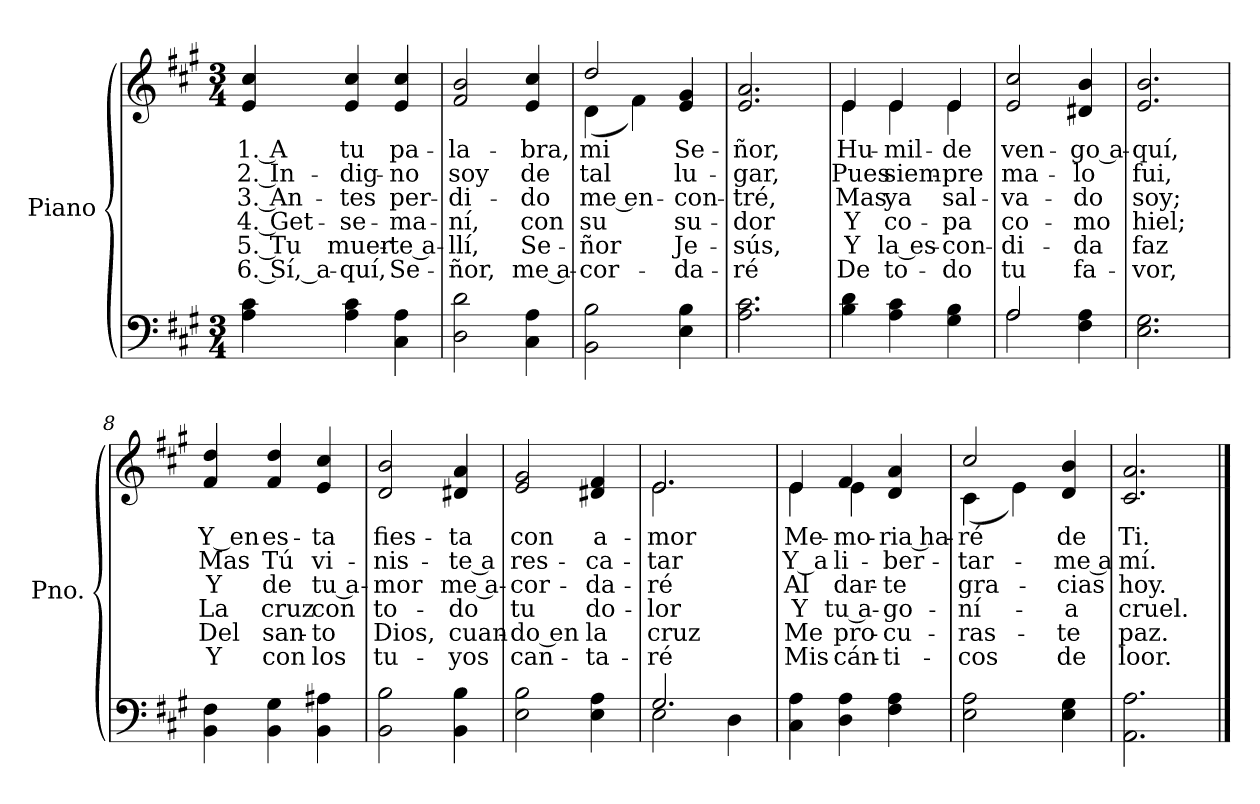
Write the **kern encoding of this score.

**kern	**kern	**text	**text	**text	**text	**text	**text
*part1	*part1	*part1	*part1	*part1	*part1	*part1	*part1
*staff2	*staff1	*staff1	*staff1	*staff1	*staff1	*staff1	*staff1
*I"Piano	*	*	*	*	*	*	*
*I'Pno.	*	*	*	*	*	*	*
*clefF4	*clefG2	*	*	*	*	*	*
*k[f#c#g#]	*k[f#c#g#]	*	*	*	*	*	*
*M3/4	*M3/4	*	*	*	*	*	*
=1	=1	=1	=1	=1	=1	=1	=1
!	!	!LO:LY:b	!LO:LY:b	!LO:LY:b	!LO:LY:b	!LO:LY:b	!LO:LY:b
4A\ 4c#\	4e/ 4cc#/	1. A	2. In-	3. An-	4. Get-	5. Tu	6. Sí, a-
!	!	!LO:LY:b	!LO:LY:b	!LO:LY:b	!LO:LY:b	!LO:LY:b	!LO:LY:b
4A\ 4c#\	4e/ 4cc#/	tu	-dig-	-tes	-se-	muer-	-quí,
!	!	!LO:LY:b	!LO:LY:b	!LO:LY:b	!LO:LY:b	!LO:LY:b	!LO:LY:b
4C#\ 4A\	4e/ 4cc#/	pa-	-no	per-	-ma-	-te a-	Se-
=2	=2	=2	=2	=2	=2	=2	=2
!	!	!LO:LY:b	!LO:LY:b	!LO:LY:b	!LO:LY:b	!LO:LY:b	!LO:LY:b
2D\ 2d\	2f#/ 2b/	-la-	soy	-di-	-ní,	-llí,	-ñor,
!	!	!LO:LY:b	!LO:LY:b	!LO:LY:b	!LO:LY:b	!LO:LY:b	!LO:LY:b
4C#\ 4A\	4e/ 4cc#/	-bra,	de	-do	con	Se-	me a-
=3	=3	=3	=3	=3	=3	=3	=3
!	!	!LO:LY:b	!LO:LY:b	!LO:LY:b	!LO:LY:b	!LO:LY:b	!LO:LY:b
*	*^	*	*	*	*	*	*
2BB\ 2B\	2dd/	(4d\	mi	tal	me en-	su	-ñor	-cor-
.	.	4f#\)	.	.	.	.	.	.
!	!	!	!LO:LY:b	!LO:LY:b	!LO:LY:b	!LO:LY:b	!LO:LY:b	!LO:LY:b
4E\ 4B\	4e/ 4g#/	4ryy	Se-	lu-	-con-	su-	Je-	-da-
=4	=4	=4	=4	=4	=4	=4	=4	=4
!	!	!	!LO:LY:b	!LO:LY:b	!LO:LY:b	!LO:LY:b	!LO:LY:b	!LO:LY:b
*	*v	*v	*	*	*	*	*	*
2.A\ 2.c#\	2.e/ 2.a/	-ñor,	-gar,	-tré,	-dor	-sús,	-ré
=5	=5	=5	=5	=5	=5	=5	=5
!	!	!LO:LY:b	!LO:LY:b	!LO:LY:b	!LO:LY:b	!LO:LY:b	!LO:LY:b
*	*^	*	*	*	*	*	*
4B\ 4d\	4e/	4e\	Hu-	Pues	Mas	Y	Y	De
!	!	!	!LO:LY:b	!LO:LY:b	!LO:LY:b	!LO:LY:b	!LO:LY:b	!LO:LY:b
4A\ 4c#\	4e/	4e\	-mil-	siem-	ya	co-	la es-	to-
!	!	!	!LO:LY:b	!LO:LY:b	!LO:LY:b	!LO:LY:b	!LO:LY:b	!LO:LY:b
4G#\ 4B\	4e/	4e\	-de	-pre	sal-	-pa	-con-	-do
=6	=6	=6	=6	=6	=6	=6	=6	=6
*^	*	*	*	*	*	*	*	*
!	!	!	!	!LO:LY:b	!LO:LY:b	!LO:LY:b	!LO:LY:b	!LO:LY:b	!LO:LY:b
*	*	*v	*v	*	*	*	*	*	*
2A/	2A\	2e/ 2cc#/	ven-	ma-	-va-	co-	-di-	tu
!	!	!	!LO:LY:b	!LO:LY:b	!LO:LY:b	!LO:LY:b	!LO:LY:b	!LO:LY:b
4F#\ 4A\	4ryy	4d#X/ 4b/	-go a-	-lo	-do	-mo	-da	fa-
=7	=7	=7	=7	=7	=7	=7	=7	=7
!	!	!	!LO:LY:b	!LO:LY:b	!LO:LY:b	!LO:LY:b	!LO:LY:b	!LO:LY:b
*v	*v	*	*	*	*	*	*	*
2.E\ 2.G#\	2.e/ 2.b/	-quí,	fui,	soy;	hiel;	faz	-vor,
=8	=8	=8	=8	=8	=8	=8	=8
!	!	!LO:LY:b	!LO:LY:b	!LO:LY:b	!LO:LY:b	!LO:LY:b	!LO:LY:b
4BB\ 4F#\	4f#/ 4dd/	Y en	Mas	Y	La	Del	Y
!	!	!LO:LY:b	!LO:LY:b	!LO:LY:b	!LO:LY:b	!LO:LY:b	!LO:LY:b
4BB\ 4G#\	4f#/ 4dd/	es-	Tú	de	cruz	san-	con
!	!	!LO:LY:b	!LO:LY:b	!LO:LY:b	!LO:LY:b	!LO:LY:b	!LO:LY:b
4BB\ 4A#X\	4e/ 4cc#/	-ta	vi-	tu a-	con	-to	los
=9	=9	=9	=9	=9	=9	=9	=9
!	!	!LO:LY:b	!LO:LY:b	!LO:LY:b	!LO:LY:b	!LO:LY:b	!LO:LY:b
2BB\ 2B\	2d/ 2b/	fies-	-nis-	-mor	to-	Dios,	tu-
!	!	!LO:LY:b	!LO:LY:b	!LO:LY:b	!LO:LY:b	!LO:LY:b	!LO:LY:b
4BB\ 4B\	4d#X/ 4a/	-ta	-te a	me a-	-do	cuan-	-yos
=10	=10	=10	=10	=10	=10	=10	=10
!	!	!LO:LY:b	!LO:LY:b	!LO:LY:b	!LO:LY:b	!LO:LY:b	!LO:LY:b
2E\ 2B\	2e/ 2g#/	con	res-	-cor-	tu	-do en	can-
!	!	!LO:LY:b	!LO:LY:b	!LO:LY:b	!LO:LY:b	!LO:LY:b	!LO:LY:b
4E\ 4A\	4d#X/ 4f#/	a-	-ca-	-da-	do-	la	-ta-
=11	=11	=11	=11	=11	=11	=11	=11
*^	*	*	*	*	*	*	*
!	!	!	!LO:LY:b	!LO:LY:b	!LO:LY:b	!LO:LY:b	!LO:LY:b	!LO:LY:b
*	*	*^	*	*	*	*	*	*
2.G#/	2E\	2.e/	2.e\	-mor	-tar	-ré	-lor	cruz	-ré
.	4D\	.	.	.	.	.	.	.	.
=12	=12	=12	=12	=12	=12	=12	=12	=12	=12
!	!	!	!	!LO:LY:b	!LO:LY:b	!LO:LY:b	!LO:LY:b	!LO:LY:b	!LO:LY:b
*v	*v	*	*	*	*	*	*	*	*
4C#\ 4A\	4e/	4e\	Me-	Y a	Al	Y	Me	Mis
!	!	!	!LO:LY:b	!LO:LY:b	!LO:LY:b	!LO:LY:b	!LO:LY:b	!LO:LY:b
4D\ 4A\	4f#/	4e\	-mo-	li-	dar-	tu a-	pro-	cán-
!	!	!	!LO:LY:b	!LO:LY:b	!LO:LY:b	!LO:LY:b	!LO:LY:b	!LO:LY:b
4F#\ 4A\	4d/ 4a/	4ryy	-ria ha-	-ber-	-te	-go-	-cu-	-ti-
=13	=13	=13	=13	=13	=13	=13	=13	=13
!	!	!	!LO:LY:b	!LO:LY:b	!LO:LY:b	!LO:LY:b	!LO:LY:b	!LO:LY:b
2E\ 2A\	2cc#/	(4c#\	-ré	-tar-	gra-	-ní-	-ras-	-cos
.	.	4e\)	.	.	.	.	.	.
!	!	!	!LO:LY:b	!LO:LY:b	!LO:LY:b	!LO:LY:b	!LO:LY:b	!LO:LY:b
4E\ 4G#\	4d/ 4b/	4ryy	de	-me a	-cias	-a	-te	de
=14	=14	=14	=14	=14	=14	=14	=14	=14
!	!	!	!LO:LY:b	!LO:LY:b	!LO:LY:b	!LO:LY:b	!LO:LY:b	!LO:LY:b
*	*v	*v	*	*	*	*	*	*
2.AA\ 2.A\	2.c#/ 2.a/	Ti.	mí.	hoy.	cruel.	paz.	loor.
==	==	==	==	==	==	==	==
*-	*-	*-	*-	*-	*-	*-	*-
